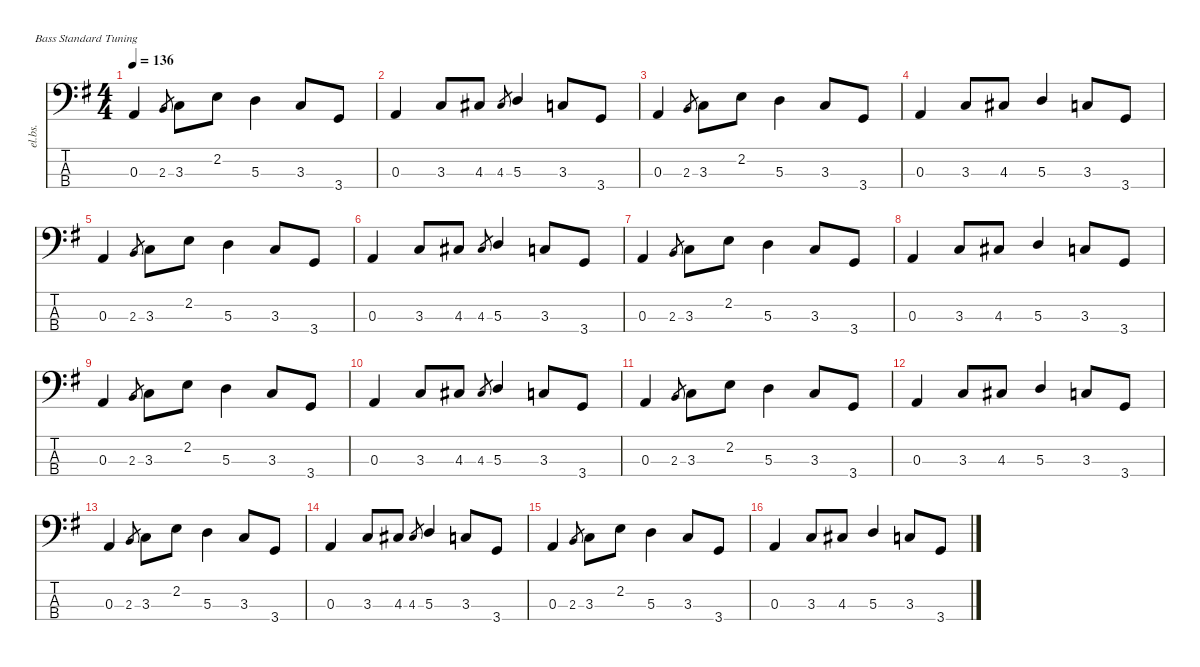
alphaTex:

\defaultSystemsLayout 4
\hideDynamics
\bracketExtendMode nobrackets
\otherSystemsTrackNameOrientation horizontal
\track ("Basse" "el.bs.") {instrument electricbassfinger}
\staff {score tabs}
\tuning (G2 D2 A1 E1)
\ts (4 4)
\tempo 136
\clef f4
\ks g
0.3{acc forcenatural}.4{dy f beam Up} 2.3{acc forcenatural}.8{gr dy mf beam Up} 3.3{acc forcenatural}.8{dy f beam Down} 2.2{acc forcenatural}.8{beam Down} 5.3{acc forcenatural}.4{beam Down} 3.3{acc forcenatural}.8{beam Up} 3.4{acc forcenatural}.8{beam Up} |
0.3{acc forcenatural}.4{beam Up} 3.3{acc forcenatural}.8{beam Up} 4.3{acc #}.8{beam Up} 4.3{acc #}.8{gr dy mf beam Up} 5.3{acc forcenatural}.4{dy f beam Up} 3.3{acc forcenatural}.8{beam Up} 3.4{acc forcenatural}.8{beam Up} |
0.3{acc forcenatural}.4{beam Up} 2.3{acc forcenatural}.8{gr dy mf beam Up} 3.3{acc forcenatural}.8{dy f beam Down} 2.2{acc forcenatural}.8{beam Down} 5.3{acc forcenatural}.4{beam Down} 3.3{acc forcenatural}.8{beam Up} 3.4{acc forcenatural}.8{beam Up} |
0.3{acc forcenatural}.4{beam Up} 3.3{acc forcenatural}.8{beam Up} 4.3{acc #}.8{beam Up} 5.3{acc forcenatural}.4{beam Up} 3.3{acc forcenatural}.8{beam Up} 3.4{acc forcenatural}.8{beam Up} |
0.3{acc forcenatural}.4{beam Up} 2.3{acc forcenatural}.8{gr dy mf beam Up} 3.3{acc forcenatural}.8{dy f beam Down} 2.2{acc forcenatural}.8{beam Down} 5.3{acc forcenatural}.4{beam Down} 3.3{acc forcenatural}.8{beam Up} 3.4{acc forcenatural}.8{beam Up} |
0.3{acc forcenatural}.4{beam Up} 3.3{acc forcenatural}.8{beam Up} 4.3{acc #}.8{beam Up} 4.3{acc #}.8{gr dy mf beam Up} 5.3{acc forcenatural}.4{dy f beam Up} 3.3{acc forcenatural}.8{beam Up} 3.4{acc forcenatural}.8{beam Up} |
0.3{acc forcenatural}.4{beam Up} 2.3{acc forcenatural}.8{gr dy mf beam Up} 3.3{acc forcenatural}.8{dy f beam Down} 2.2{acc forcenatural}.8{beam Down} 5.3{acc forcenatural}.4{beam Down} 3.3{acc forcenatural}.8{beam Up} 3.4{acc forcenatural}.8{beam Up} |
0.3{acc forcenatural}.4{beam Up} 3.3{acc forcenatural}.8{beam Up} 4.3{acc #}.8{beam Up} 5.3{acc forcenatural}.4{beam Up} 3.3{acc forcenatural}.8{beam Up} 3.4{acc forcenatural}.8{beam Up} |
0.3{acc forcenatural}.4{beam Up} 2.3{acc forcenatural}.8{gr dy mf beam Up} 3.3{acc forcenatural}.8{dy f beam Down} 2.2{acc forcenatural}.8{beam Down} 5.3{acc forcenatural}.4{beam Down} 3.3{acc forcenatural}.8{beam Up} 3.4{acc forcenatural}.8{beam Up} |
0.3{acc forcenatural}.4{beam Up} 3.3{acc forcenatural}.8{beam Up} 4.3{acc #}.8{beam Up} 4.3{acc #}.8{gr dy mf beam Up} 5.3{acc forcenatural}.4{dy f beam Up} 3.3{acc forcenatural}.8{beam Up} 3.4{acc forcenatural}.8{beam Up} |
0.3{acc forcenatural}.4{beam Up} 2.3{acc forcenatural}.8{gr dy mf beam Up} 3.3{acc forcenatural}.8{dy f beam Down} 2.2{acc forcenatural}.8{beam Down} 5.3{acc forcenatural}.4{beam Down} 3.3{acc forcenatural}.8{beam Up} 3.4{acc forcenatural}.8{beam Up} |
0.3{acc forcenatural}.4{beam Up} 3.3{acc forcenatural}.8{beam Up} 4.3{acc #}.8{beam Up} 5.3{acc forcenatural}.4{beam Up} 3.3{acc forcenatural}.8{beam Up} 3.4{acc forcenatural}.8{beam Up} |
0.3{acc forcenatural}.4{beam Up} 2.3{acc forcenatural}.8{gr dy mf beam Up} 3.3{acc forcenatural}.8{dy f beam Down} 2.2{acc forcenatural}.8{beam Down} 5.3{acc forcenatural}.4{beam Down} 3.3{acc forcenatural}.8{beam Up} 3.4{acc forcenatural}.8{beam Up} |
0.3{acc forcenatural}.4{beam Up} 3.3{acc forcenatural}.8{beam Up} 4.3{acc #}.8{beam Up} 4.3{acc #}.8{gr dy mf beam Up} 5.3{acc forcenatural}.4{dy f beam Up} 3.3{acc forcenatural}.8{beam Up} 3.4{acc forcenatural}.8{beam Up} |
0.3{acc forcenatural}.4{beam Up} 2.3{acc forcenatural}.8{gr dy mf beam Up} 3.3{acc forcenatural}.8{dy f beam Down} 2.2{acc forcenatural}.8{beam Down} 5.3{acc forcenatural}.4{beam Down} 3.3{acc forcenatural}.8{beam Up} 3.4{acc forcenatural}.8{beam Up} |
0.3{acc forcenatural}.4{beam Up} 3.3{acc forcenatural}.8{beam Up} 4.3{acc #}.8{beam Up} 5.3{acc forcenatural}.4{beam Up} 3.3{acc forcenatural}.8{beam Up} 3.4{acc forcenatural}.8{beam Up}
